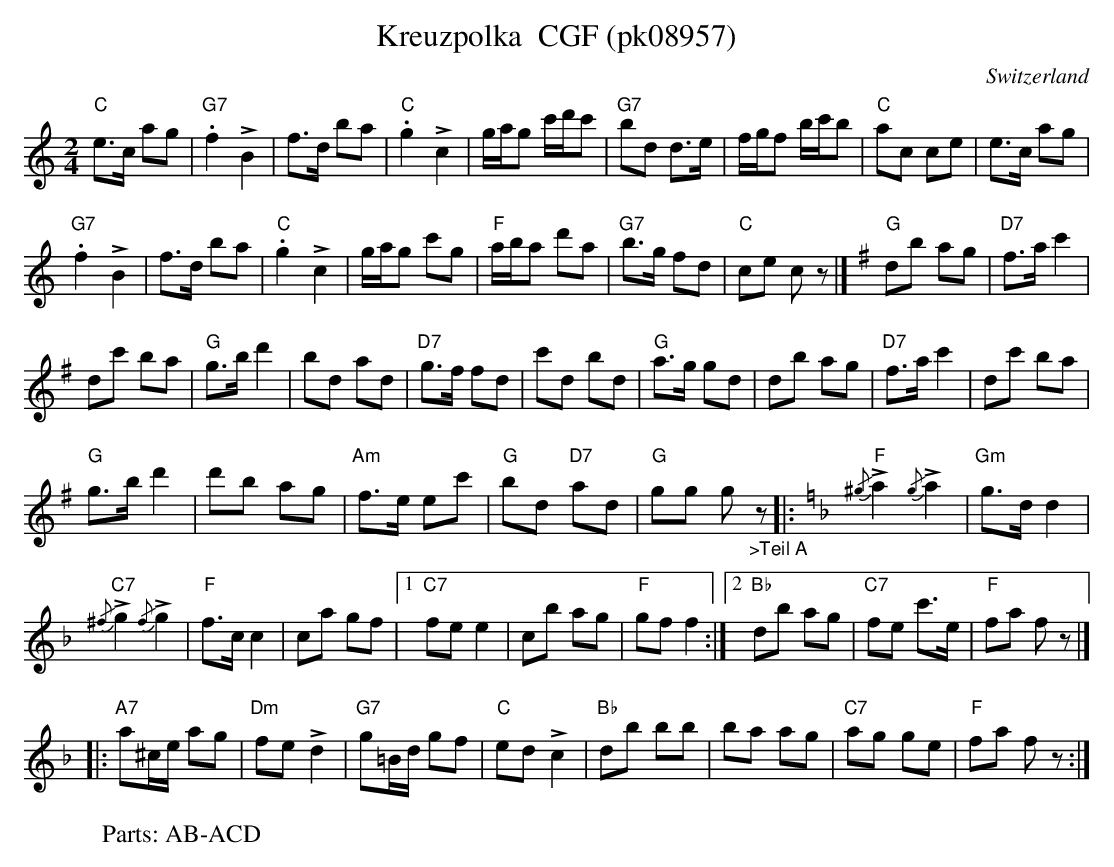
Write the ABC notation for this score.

X:1
T: Kreuzpolka  CGF (pk08957)
M:2/4
L:1/8
O:Switzerland
K:C major
"C"e>c ag | "G7".f2!>!B2 | f>d ba | "C".g2!>!c2 | g/a/g c'/d'/c' | "G7"bd d>e | f/g/f b/c'/b | "C"ac ce | e>c ag |
"G7".f2!>!B2 | f>d ba | "C".g2!>!c2 | g/a/g c'g | "F"a/b/a d'a | "G7"b>g fd | "C"ce cz |] [K:G] "G"db ag | "D7"f>ac'2 |
dc' ba | "G"g>bd'2 | bd ad | "D7"g>f fd | c'd bd  | "G"a>g gd | db ag | "D7"f>a c'2 | dc' ba |
"G"g>bd'2 | d'b ag | "Am"f>e ec' | "G"bd "D7"ad | "G"gg g"_>Teil A"z |: [K:F] {/^g}!>!"F"a2 {/g}!>!a2 | "Gm"g>dd2 |
"C7"{/^f}!>!g2 {/f}!>!g2 | "F"f>cc2 | ca gf |1 "C7"fee2 | cb ag | "F"gff2 :|2 "Bb"db ag | "C7"fe c'>e | "F"fa fz |]
|: "A7"a^c/e/ ag | "Dm"fe !>!d2 | "G7"g=B/d/ gf | "C"ed !>!c2 | "Bb"db bb | ba ag | "C7"ag ge | "F"fa fz :|
W:Parts: AB-ACD
